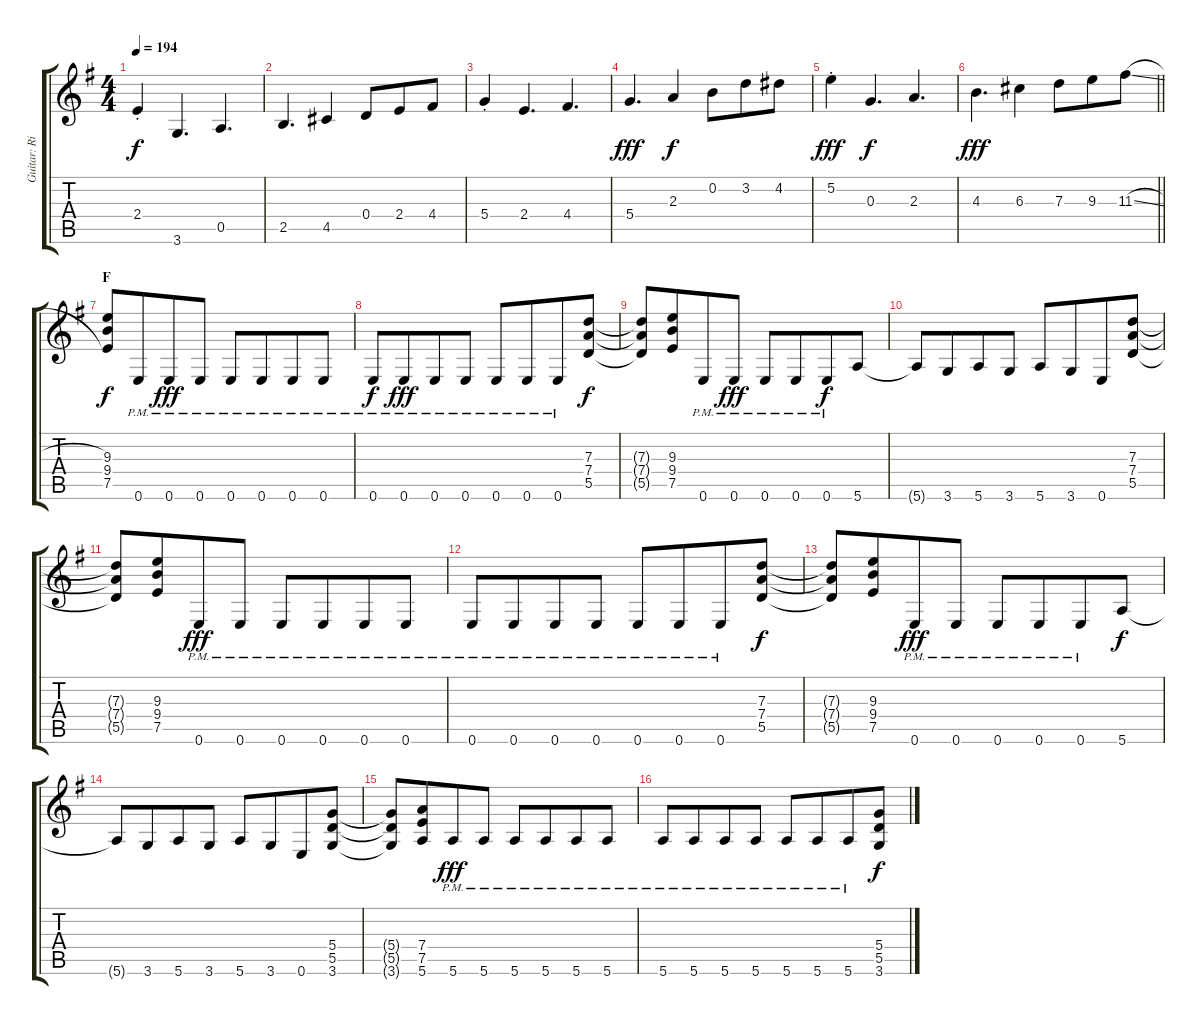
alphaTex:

\track ("Guitar: Rik" "Guitar: Ri") {instrument overdrivenguitar}
\staff {score tabs}
\tuning (E4 B3 G3 D3 A2 E2) {hide}
\ts (4 4)
\tempo 194
\clef g2
\ks g
2.4{st}.4{dy f} 3.6.4{d} 0.5.4{d} |
2.5.4{d} 4.5.4 0.4.8{beam merge} 2.4.8 4.4.8 |
5.4{st}.4 2.4.4{d} 4.4.4{d} |
5.4.4{d dy fff} 2.3.4{dy f} 0.2.8{beam merge} 3.2.8 4.2.8 |
5.2{st}.4{dy fff} 0.3.4{d dy f} 2.3.4{d} |
\barLineRight lightlight
4.3.4{d dy fff} 6.3.4 7.3.8{beam merge} 9.3.8 11.3{sl}.8 |
\section ("" "F")
(9.3 9.4 7.5).8{dy f} 0.6{pm}.8{beam merge} 0.6{pm}.8{dy fff} 0.6{pm}.8 0.6{pm}.8 0.6{pm}.8{beam merge} 0.6{pm}.8 0.6{pm}.8 |
0.6{pm}.8{dy f beam merge} 0.6{pm}.8{dy fff beam merge} 0.6{pm}.8 0.6{pm}.8 0.6{pm}.8{beam merge} 0.6{pm}.8{beam merge} 0.6{pm}.8 (7.3 7.4 5.5).8{dy f} |
(7.3{t} 7.4{t} 5.5{t}).8 (9.3 9.4 7.5).8{beam merge} 0.6{pm}.8{beam merge} 0.6{pm}.8{dy fff beam split} 0.6{pm}.8 0.6{pm}.8{beam merge} 0.6{pm}.8{dy f} 5.6.8 |
5.6{t}.8 3.6.8{beam merge} 5.6.8 3.6.8 5.6.8 3.6.8{beam merge} 0.6.8 (7.3 7.4 5.5).8 |
(7.3{t} 7.4{t} 5.5{t}).8 (9.3 9.4 7.5).8{beam merge} 0.6{pm}.8{dy fff} 0.6{pm}.8 0.6{pm}.8 0.6{pm}.8{beam merge} 0.6{pm}.8 0.6{pm}.8 |
0.6{pm}.8 0.6{pm}.8{beam merge} 0.6{pm}.8 0.6{pm}.8 0.6{pm}.8 0.6{pm}.8{beam merge} 0.6{pm}.8 (7.3 7.4 5.5).8{dy f} |
(7.3{t} 7.4{t} 5.5{t}).8 (9.3 9.4 7.5).8{beam merge} 0.6{pm}.8{dy fff} 0.6{pm}.8{beam split} 0.6{pm}.8 0.6{pm}.8{beam merge} 0.6{pm}.8 5.6.8{dy f} |
5.6{t}.8 3.6.8{beam merge} 5.6.8 3.6.8 5.6.8 3.6.8{beam merge} 0.6.8 (5.4 5.5 3.6).8 |
(5.4{t} 5.5{t} 3.6{t}).8 (7.4 7.5 5.6).8{beam merge} 5.6{pm}.8{dy fff} 5.6{pm}.8{beam split} 5.6{pm}.8 5.6{pm}.8{beam merge} 5.6{pm}.8 5.6{pm}.8 |
5.6{pm}.8 5.6{pm}.8{beam merge} 5.6{pm}.8 5.6{pm}.8{beam split} 5.6{pm}.8 5.6{pm}.8{beam merge} 5.6{pm}.8 (5.4 5.5 3.6).8{dy f}
